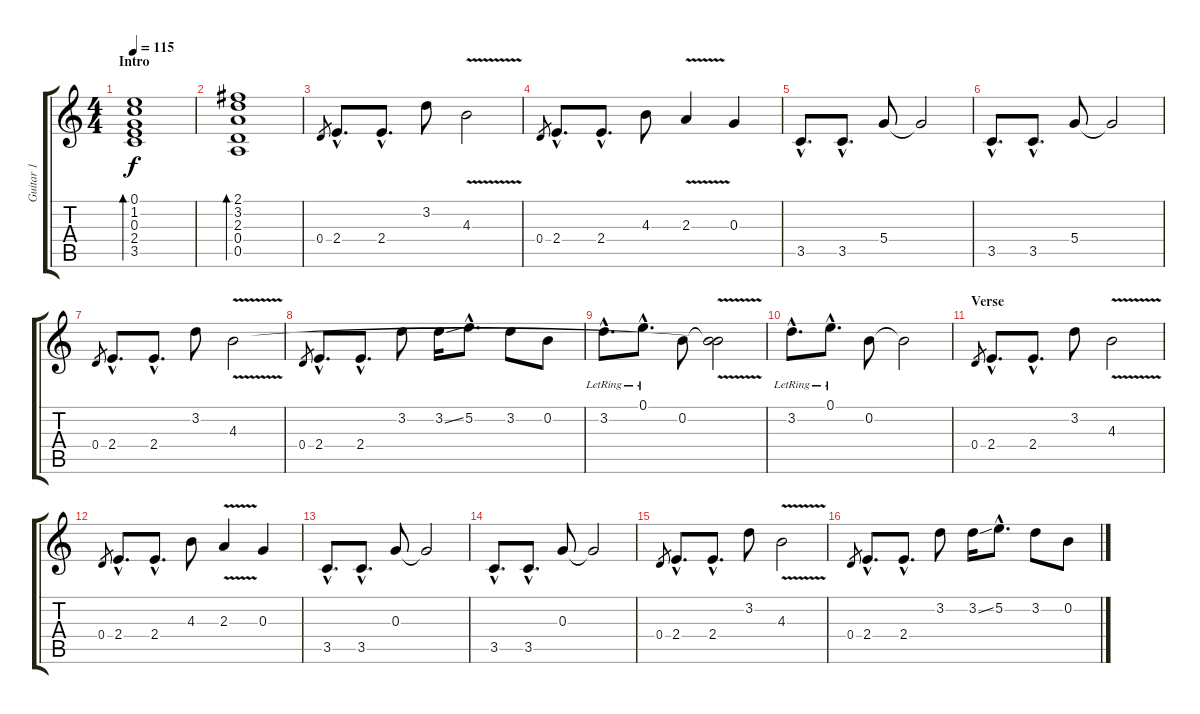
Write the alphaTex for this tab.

\track ("Guitar 1" "Guitar 1") {instrument electricguitarjazz}
\staff {score tabs}
\tuning (E4 B3 G3 D3 A2 E2) {hide}
\ts (4 4)
\section ("" "Intro")
\tempo 115
\clef g2
\ks c
(0.1 1.2 0.3 2.4 3.5).1{bd 120 dy f instrument electricguitarjazz} |
(2.1 3.2 2.3 0.4 0.5).1{bd 120} |
0.4.8{gr} 2.4{hac}.8{d} 2.4{hac}.8{d} 3.2.8 4.3{v}.2 |
0.4.8{gr} 2.4{hac}.8{d} 2.4{hac}.8{d} 4.3.8 2.3{v}.4 0.3.4 |
3.5{hac}.8{d} 3.5{hac}.8{d} 5.4.8 5.4{t}.2 |
3.5{hac}.8{d} 3.5{hac}.8{d} 5.4.8 5.4{t}.2 |
0.4.8{gr} 2.4{hac}.8{d} 2.4{hac}.8{d} 3.2.8 4.3{v}.2 |
0.4.8{gr} 2.4{hac}.8{d} 2.4{hac}.8{d} 3.2.8 3.2{ss}.16 5.2{hac}.8{d} 3.2.8 0.2.8 |
3.2{hac lr}.8{d} 0.1{hac lr}.8{d} 0.2.8 (0.2{t} 4.3{t}).2 |
3.2{hac lr}.8{d} 0.1{hac lr}.8{d} 0.2.8 0.2{t}.2 |
\section ("" "Verse")
0.4.8{gr} 2.4{hac}.8{d} 2.4{hac}.8{d} 3.2.8 4.3{v}.2 |
0.4.8{gr} 2.4{hac}.8{d} 2.4{hac}.8{d} 4.3.8 2.3{v}.4 0.3.4 |
3.5{hac}.8{d} 3.5{hac}.8{d} 0.3.8 0.3{t}.2 |
3.5{hac}.8{d} 3.5{hac}.8{d} 0.3.8 0.3{t}.2 |
0.4.8{gr} 2.4{hac}.8{d} 2.4{hac}.8{d} 3.2.8 4.3{v}.2 |
0.4.8{gr} 2.4{hac}.8{d} 2.4{hac}.8{d} 3.2.8 3.2{ss}.16 5.2{hac}.8{d} 3.2.8 0.2.8
